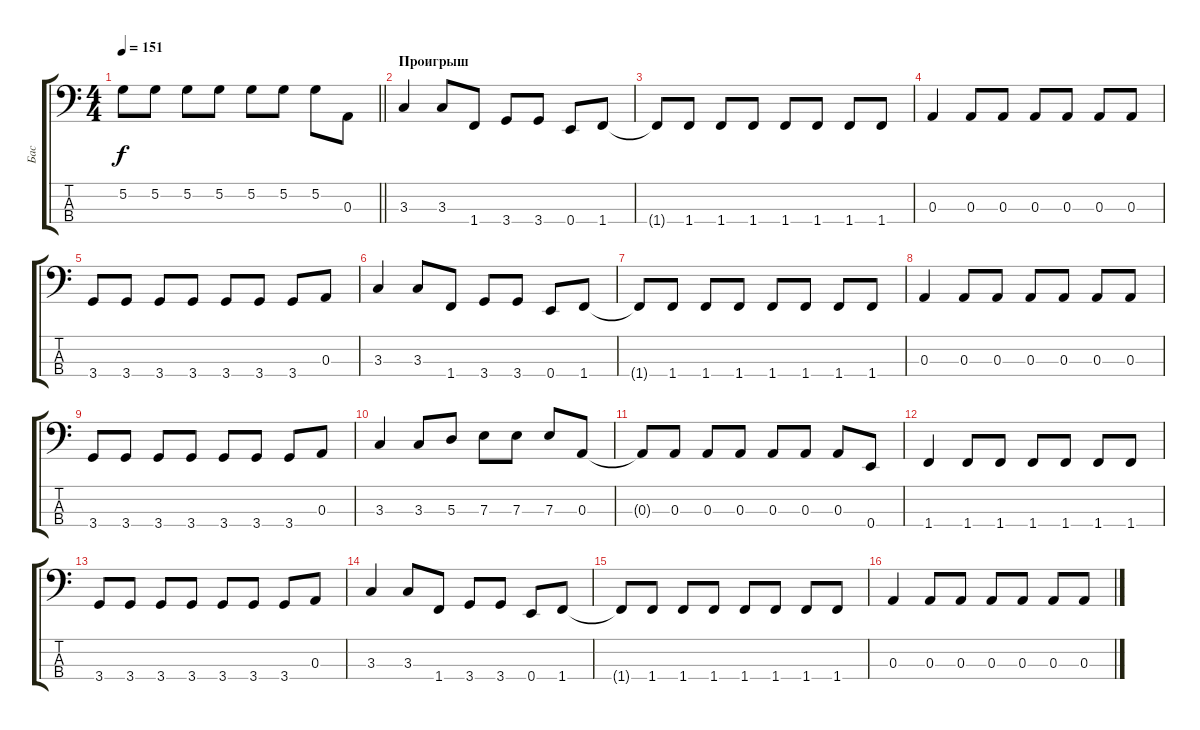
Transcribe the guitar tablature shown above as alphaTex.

\track ("Бас" "Бас") {instrument electricbassfinger}
\staff {score tabs}
\tuning (G2 D2 A1 E1) {hide}
\ts (4 4)
\tempo 151
\clef f4
\barLineRight lightlight
\ks c
5.2.8{dy f} 5.2.8 5.2.8 5.2.8 5.2.8 5.2.8 5.2.8 0.3.8 |
\section ("" "Проигрыш")
3.3.4 3.3.8 1.4.8 3.4.8 3.4.8 0.4.8 1.4.8 |
1.4{t}.8 1.4.8 1.4.8 1.4.8 1.4.8 1.4.8 1.4.8 1.4.8 |
0.3.4 0.3.8 0.3.8 0.3.8 0.3.8 0.3.8 0.3.8 |
3.4.8 3.4.8 3.4.8 3.4.8 3.4.8 3.4.8 3.4.8 0.3.8 |
3.3.4 3.3.8 1.4.8 3.4.8 3.4.8 0.4.8 1.4.8 |
1.4{t}.8 1.4.8 1.4.8 1.4.8 1.4.8 1.4.8 1.4.8 1.4.8 |
0.3.4 0.3.8 0.3.8 0.3.8 0.3.8 0.3.8 0.3.8 |
3.4.8 3.4.8 3.4.8 3.4.8 3.4.8 3.4.8 3.4.8 0.3.8 |
3.3.4 3.3.8 5.3.8 7.3.8 7.3.8 7.3.8 0.3.8 |
0.3{t}.8 0.3.8 0.3.8 0.3.8 0.3.8 0.3.8 0.3.8 0.4.8 |
1.4.4 1.4.8 1.4.8 1.4.8 1.4.8 1.4.8 1.4.8 |
3.4.8 3.4.8 3.4.8 3.4.8 3.4.8 3.4.8 3.4.8 0.3.8 |
3.3.4 3.3.8 1.4.8 3.4.8 3.4.8 0.4.8 1.4.8 |
1.4{t}.8 1.4.8 1.4.8 1.4.8 1.4.8 1.4.8 1.4.8 1.4.8 |
0.3.4 0.3.8 0.3.8 0.3.8 0.3.8 0.3.8 0.3.8
